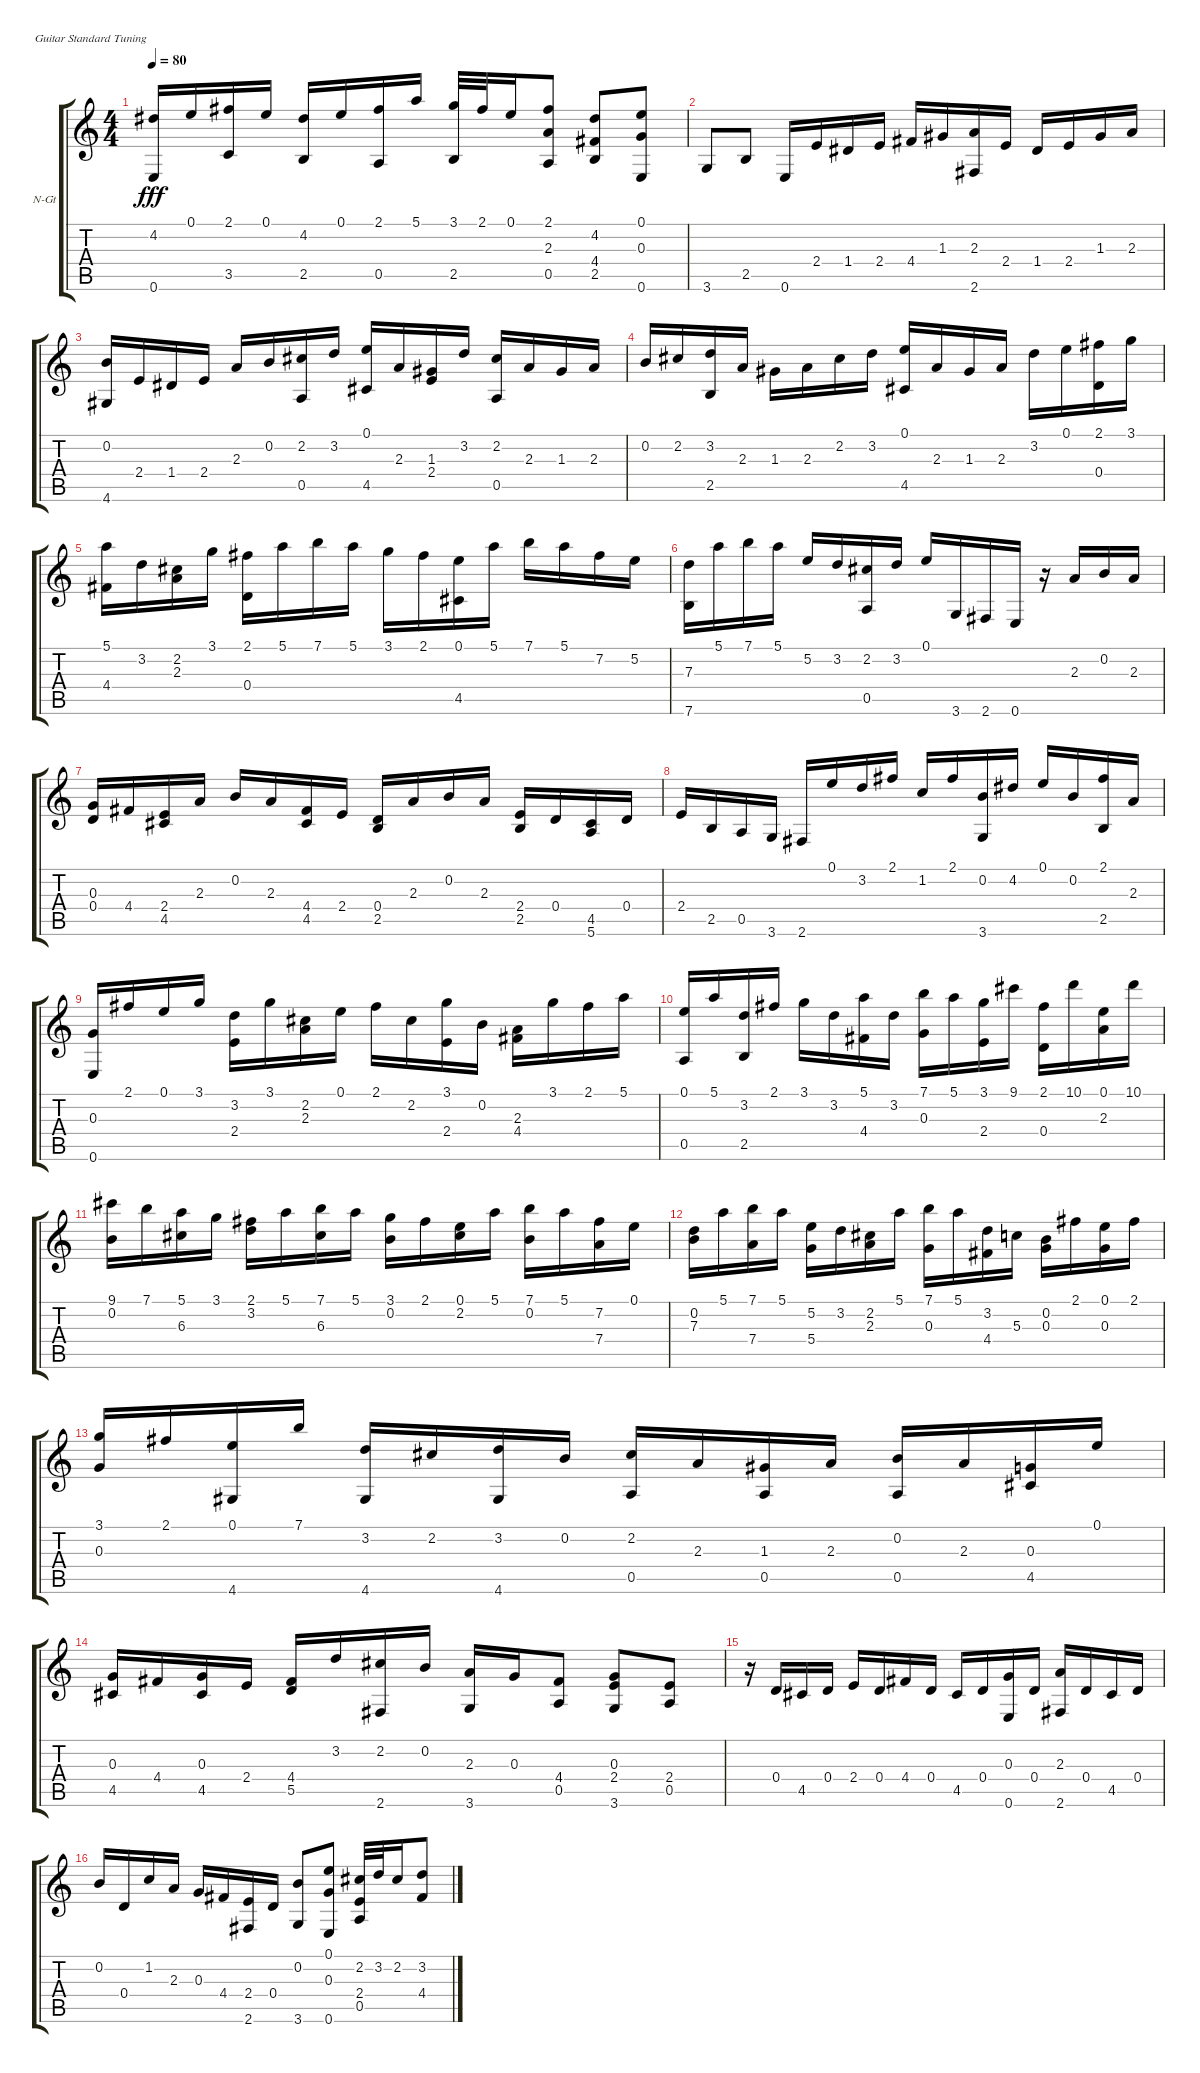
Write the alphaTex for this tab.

\bracketExtendMode groupsimilarinstruments
\firstSystemTrackNameOrientation horizontal
\otherSystemsTrackNameOrientation horizontal
\track ("Spår 1-2" "N-Gt") {instrument acousticguitarnylon}
\staff {score tabs}
\tuning (E4 B3 G3 D3 A2 E2)
\ts (4 4)
\tempo 80
\clef g2
\ks c
(4.2 0.6).16{dy fff} 0.1.16 (2.1 3.5).16 0.1.16 (4.2 2.5).16 0.1.16 (2.1 0.5).16 5.1.16 (3.1 2.5).32 2.1.32 0.1.16 (2.1 2.3 0.5).8 (4.2 4.4 2.5).8 (0.1 0.3 0.6).8 |
3.6.8 2.5.8 0.6.16 2.4.16 1.4.16 2.4.16 4.4.16 1.3.16 (2.3 2.6).16 2.4.16 1.4.16 2.4.16 1.3.16 2.3.16 |
(0.2 4.6).16 2.4.16 1.4.16 2.4.16 2.3.16 0.2.16 (2.2 0.5).16 3.2.16 (0.1 4.5).16 2.3.16 (1.3 2.4).16 3.2.16 (2.2 0.5).16 2.3.16 1.3.16 2.3.16 |
0.2.16 2.2.16 (3.2 2.5).16 2.3.16 1.3.16 2.3.16 2.2.16 3.2.16 (0.1 4.5).16 2.3.16 1.3.16 2.3.16 3.2.16 0.1.16 (2.1 0.4).16 3.1.16 |
(5.1 4.4).16 3.2.16 (2.2 2.3).16 3.1.16 (2.1 0.4).16 5.1.16 7.1.16 5.1.16 3.1.16 2.1.16 (0.1 4.5).16 5.1.16 7.1.16 5.1.16 7.2.16 5.2.16 |
(7.3 7.6).16 5.1.16 7.1.16 5.1.16 5.2.16 3.2.16 (2.2 0.5).16 3.2.16 0.1.16 3.6.16 2.6.16 0.6.16 r.16 2.3.16 0.2.16 2.3.16 |
(0.3 0.4).16 4.4.16 (2.4 4.5).16 2.3.16 0.2.16 2.3.16 (4.4 4.5).16 2.4.16 (0.4 2.5).16 2.3.16 0.2.16 2.3.16 (2.4 2.5).16 0.4.16 (4.5 5.6).16 0.4.16 |
2.4.16 2.5.16 0.5.16 3.6.16 2.6.16 0.1.16 3.2.16 2.1.16 1.2.16 2.1.16 (0.2 3.6).16 4.2.16 0.1.16 0.2.16 (2.1 2.5).16 2.3.16 |
(0.3 0.6).16 2.1.16 0.1.16 3.1.16 (3.2 2.4).16 3.1.16 (2.2 2.3).16 0.1.16 2.1.16 2.2.16 (3.1 2.4).16 0.2.16 (2.3 4.4).16 3.1.16 2.1.16 5.1.16 |
(0.1 0.5).16 5.1.16 (3.2 2.5).16 2.1.16 3.1.16 3.2.16 (5.1 4.4).16 3.2.16 (7.1 0.3).16 5.1.16 (3.1 2.4).16 9.1.16 (2.1 0.4).16 10.1.16 (0.1 2.3).16 10.1.16 |
(9.1 0.2).16 7.1.16 (5.1 6.3).16 3.1.16 (2.1 3.2).16 5.1.16 (7.1 6.3).16 5.1.16 (3.1 0.2).16 2.1.16 (0.1 2.2).16 5.1.16 (7.1 0.2).16 5.1.16 (7.2 7.4).16 0.1.16 |
(0.2 7.3).16 5.1.16 (7.1 7.4).16 5.1.16 (5.2 5.4).16 3.2.16 (2.2 2.3).16 5.1.16 (7.1 0.3).16 5.1.16 (3.2 4.4).16 5.3.16 (0.2 0.3).16 2.1.16 (0.1 0.3).16 2.1.16 |
(3.1 0.3).16 2.1.16 (0.1 4.6).16 7.1.16 (3.2 4.6).16 2.2.16 (3.2 4.6).16 0.2.16 (2.2 0.5).16 2.3.16 (1.3 0.5).16 2.3.16 (0.2 0.5).16 2.3.16 (0.3 4.5).16 0.1.16 |
(0.3 4.5).16 4.4.16 (0.3 4.5).16 2.4.16 (4.4 5.5).16 3.2.16 (2.2 2.6).16 0.2.16 (2.3 3.6).16 0.3.16 (4.4 0.5).8 (0.3 2.4 3.6).8 (2.4 0.5).8 |
r.16 0.4.16 4.5.16 0.4.16 2.4.16 0.4.16 4.4.16 0.4.16 4.5.16 0.4.16 (0.3 0.6).16 0.4.16 (2.3 2.6).16 0.4.16 4.5.16 0.4.16 |
0.2.16 0.4.16 1.2.16 2.3.16 0.3.16 4.4.16 (2.4 2.6).16 0.4.16 (0.2 3.6).8 (0.1 0.3 0.6).8 (2.2 2.4 0.5).32 3.2.32 2.2.16 (3.2 4.4).8
